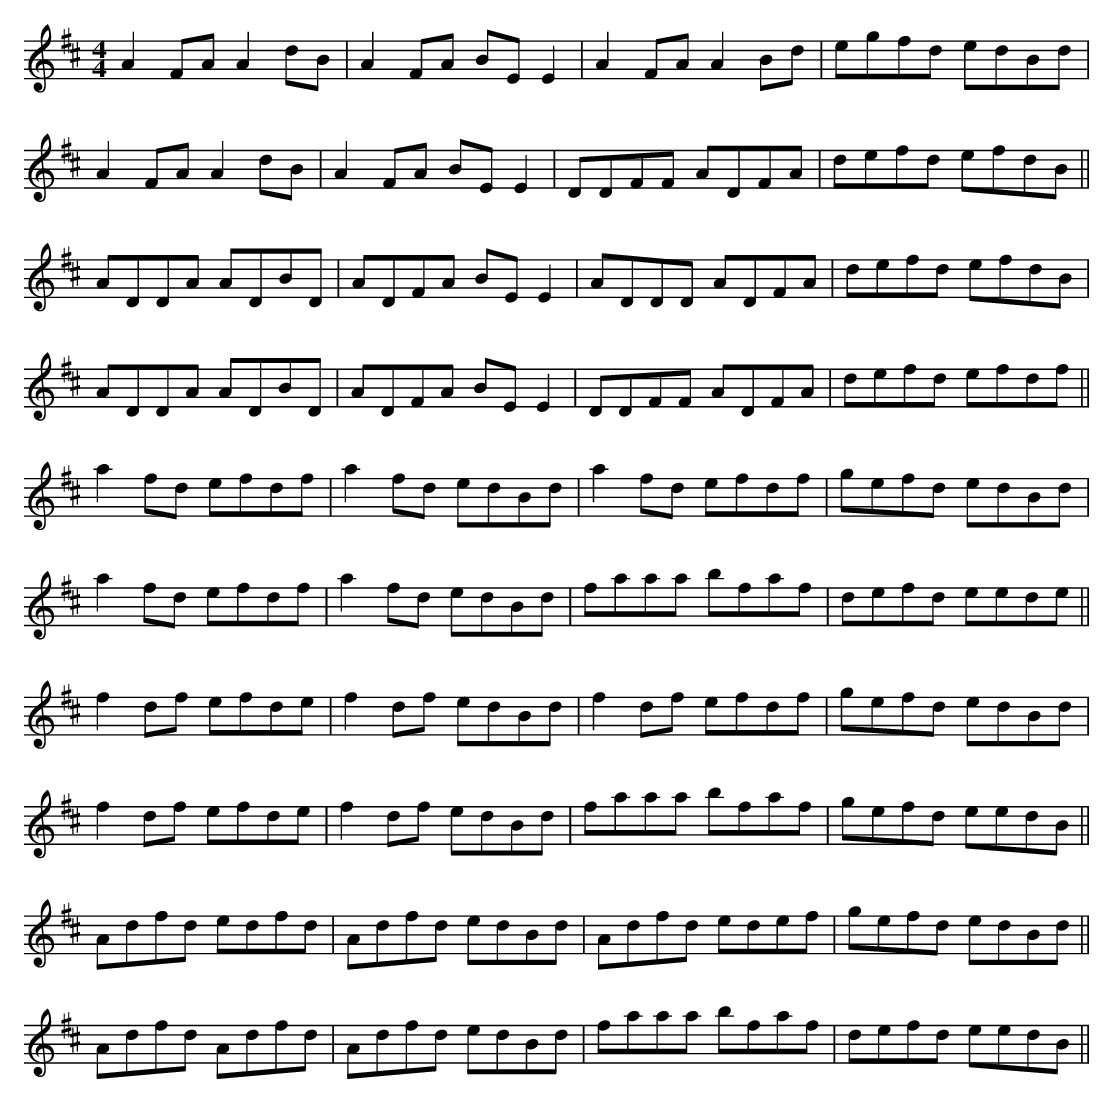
X:1
M:4/4
K:D
A2FA A2dB|A2FA BEE2| A2FA A2Bd|egfd edBd|
A2FA A2dB|A2FA BEE2| DDFF ADFA|defd efdB||
ADDA ADBD|ADFA BEE2| ADDD ADFA|defd efdB|
ADDA ADBD|ADFA BEE2| DDFF ADFA|defd efdf||
a2fd efdf|a2fd edBd| a2fd efdf|gefd edBd|
a2fd efdf|a2fd edBd| faaa bfaf|defd eede||
f2df efde|f2df edBd| f2df efdf|gefd edBd|
f2df efde|f2df edBd| faaa bfaf|gefd eedB||
Adfd edfd|Adfd edBd|Adfd edef|gefd edBd||
Adfd Adfd|Adfd edBd|faaa bfaf|defd eedB||
